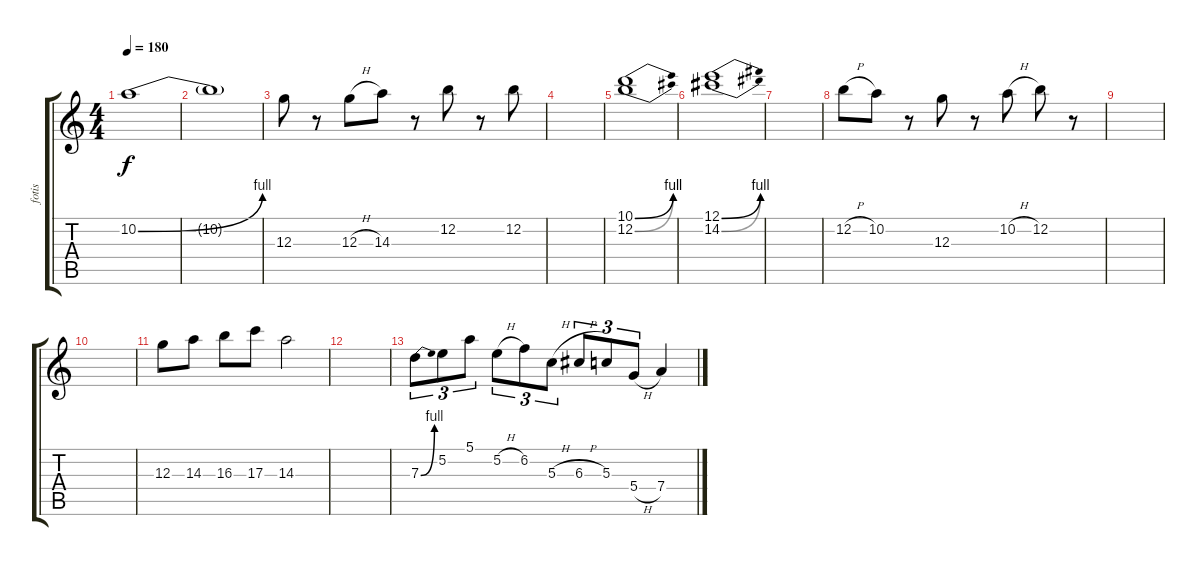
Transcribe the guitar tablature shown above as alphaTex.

\track ("fotis" "fotis") {instrument overdrivenguitar}
\staff {score tabs}
\tuning (E4 B3 G3 D3 A2 E2) {hide}
\ts (4 4)
\tempo 180
\clef g2
\ks c
10.2{be (bend 0 0 60 4)}.1{dy f instrument overdrivenguitar} |
10.2{t}.1 |
12.3.8 r.8 12.3{h}.8 14.3.8 r.8 12.2.8 r.8 12.2.8 |
|
(10.1{be (bend 0 0 60 4)} 12.2{be (bend 0 0 60 4)}).1 |
(12.1{be (bend 0 0 60 4)} 14.2{be (bend 0 0 60 4)}).1 |
|
12.2{h}.8 10.2.8 r.8 12.3.8 r.8 10.2{h}.8 12.2.8 r.8 |
|
|
12.3.8 14.3.8 16.3.8 17.3.8 14.3.2 |
|
7.3{be (bend 0 0 60 4)}.8{tu (3 2)} 5.2.8{tu (3 2)} 5.1.8{tu (3 2)} 5.2{h}.8{tu (3 2)} 6.2.8{tu (3 2)} 5.3{h}.8{tu (3 2)} 6.3{h}.8{tu (3 2)} 5.3.8{tu (3 2)} 5.4{h}.8{tu (3 2)} 7.4.4
